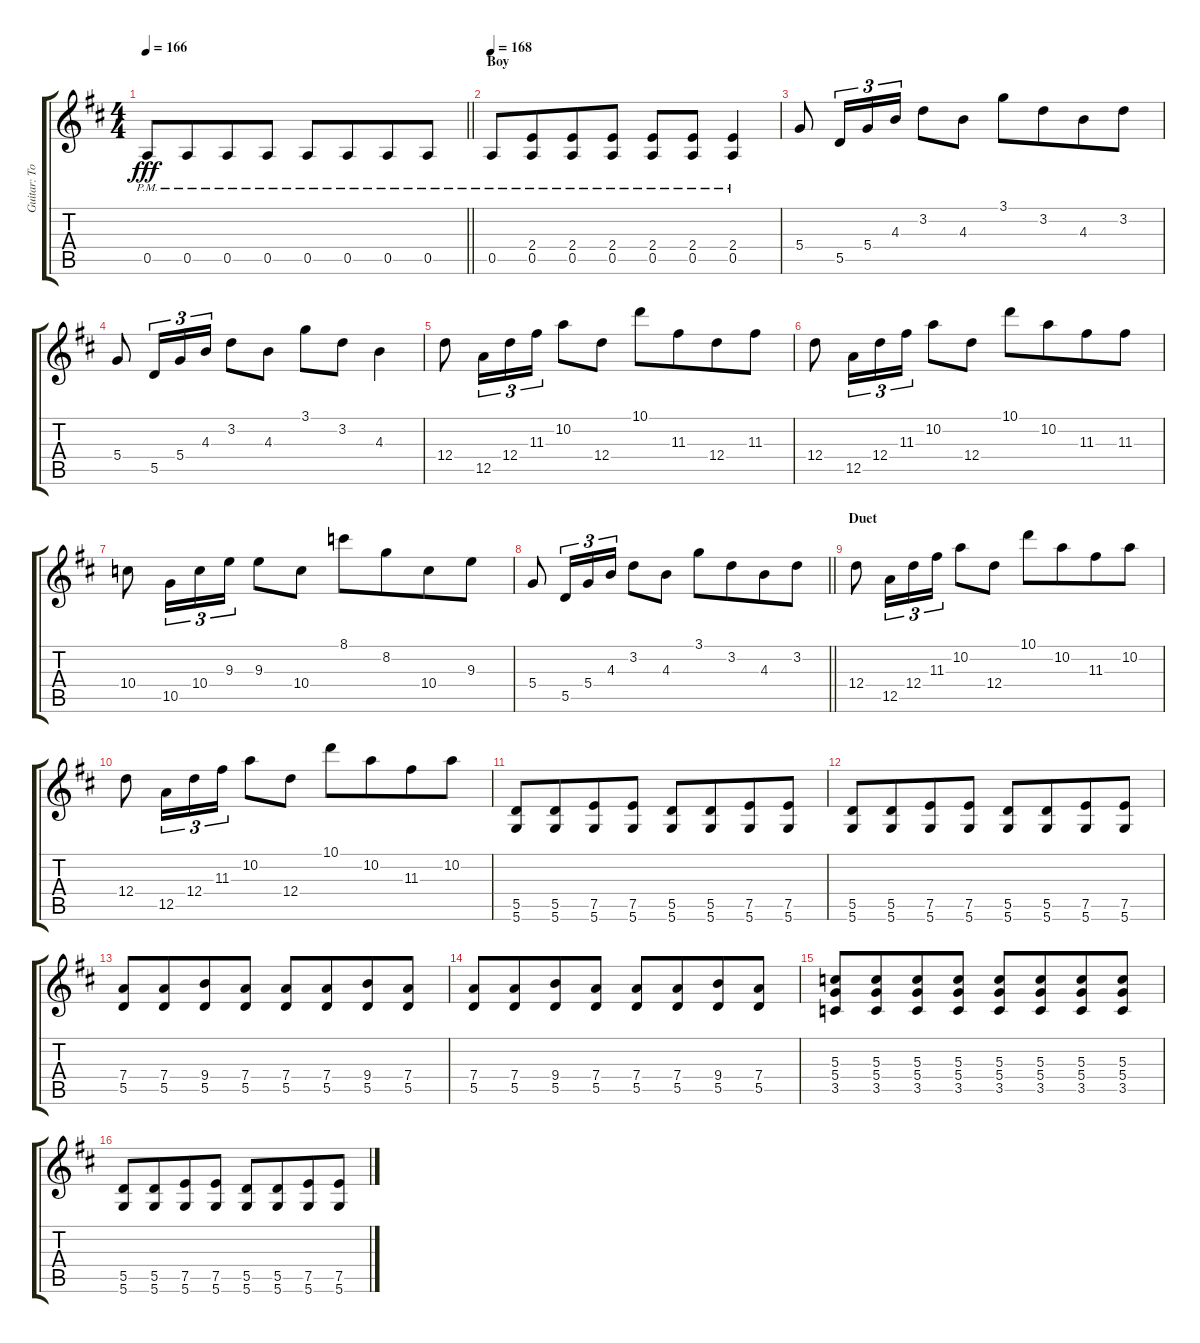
\track ("Guitar: Todd" "Guitar: To") {instrument distortionguitar}
\staff {score tabs}
\tuning (E4 B3 G3 D3 A2 D2) {hide}
\ts (4 4)
\tempo 166
\clef g2
\barLineRight lightlight
\ks d
0.5{pm}.8{dy fff beam merge} 0.5{pm}.8{beam merge} 0.5{pm}.8{beam merge} 0.5{pm}.8 0.5{pm}.8{beam merge} 0.5{pm}.8{beam merge} 0.5{pm}.8{beam merge} 0.5{pm}.8 |
\section ("" "Boy")
\tempo 168
0.5{pm}.8{beam merge} (2.4 0.5{pm}).8{beam merge} (2.4 0.5{pm}).8{beam merge} (2.4 0.5{pm}).8 (2.4 0.5{pm}).8{beam merge} (2.4 0.5{pm}).8{beam merge} (2.4{pm} 0.5{pm}).4 |
5.4.8 5.5.16{tu (3 2)} 5.4.16{tu (3 2)} 4.3.16{tu (3 2)} 3.2.8 4.3.8 3.1.8 3.2.8{beam merge} 4.3.8 3.2.8 |
5.4.8 5.5.16{tu (3 2)} 5.4.16{tu (3 2)} 4.3.16{tu (3 2)} 3.2.8 4.3.8 3.1.8 3.2.8{beam merge} 4.3.4 |
12.4.8 12.5.16{tu (3 2)} 12.4.16{tu (3 2)} 11.3.16{tu (3 2)} 10.2.8 12.4.8 10.1.8 11.3.8{beam merge} 12.4.8 11.3.8 |
12.4.8 12.5.16{tu (3 2)} 12.4.16{tu (3 2)} 11.3.16{tu (3 2)} 10.2.8 12.4.8 10.1.8 10.2.8{beam merge} 11.3.8 11.3.8 |
10.4.8 10.5.16{tu (3 2)} 10.4.16{tu (3 2)} 9.3.16{tu (3 2)} 9.3.8 10.4.8 8.1.8 8.2.8{beam merge} 10.4.8 9.3.8 |
\barLineRight lightlight
5.4.8 5.5.16{tu (3 2)} 5.4.16{tu (3 2)} 4.3.16{tu (3 2)} 3.2.8 4.3.8 3.1.8 3.2.8{beam merge} 4.3.8 3.2.8 |
\section ("" "Duet")
12.4.8 12.5.16{tu (3 2)} 12.4.16{tu (3 2)} 11.3.16{tu (3 2)} 10.2.8 12.4.8 10.1.8 10.2.8{beam merge} 11.3.8 10.2.8 |
12.4.8 12.5.16{tu (3 2)} 12.4.16{tu (3 2)} 11.3.16{tu (3 2)} 10.2.8 12.4.8 10.1.8 10.2.8{beam merge} 11.3.8 10.2.8 |
(5.5 5.6).8 (5.5 5.6).8{beam merge} (7.5 5.6).8 (7.5 5.6).8 (5.5 5.6).8 (5.5 5.6).8{beam merge} (7.5 5.6).8 (7.5 5.6).8 |
(5.5 5.6).8 (5.5 5.6).8{beam merge} (7.5 5.6).8 (7.5 5.6).8 (5.5 5.6).8 (5.5 5.6).8{beam merge} (7.5 5.6).8 (7.5 5.6).8 |
(7.4 5.5).8 (7.4 5.5).8{beam merge} (9.4 5.5).8 (7.4 5.5).8 (7.4 5.5).8 (7.4 5.5).8{beam merge} (9.4 5.5).8 (7.4 5.5).8 |
(7.4 5.5).8 (7.4 5.5).8{beam merge} (9.4 5.5).8 (7.4 5.5).8 (7.4 5.5).8 (7.4 5.5).8{beam merge} (9.4 5.5).8 (7.4 5.5).8 |
(5.3 5.4 3.5).8 (5.3 5.4 3.5).8{beam merge} (5.3 5.4 3.5).8 (5.3 5.4 3.5).8 (5.3 5.4 3.5).8 (5.3 5.4 3.5).8{beam merge} (5.3 5.4 3.5).8 (5.3 5.4 3.5).8 |
(5.5 5.6).8 (5.5 5.6).8{beam merge} (7.5 5.6).8 (7.5 5.6).8 (5.5 5.6).8 (5.5 5.6).8{beam merge} (7.5 5.6).8 (7.5 5.6).8
